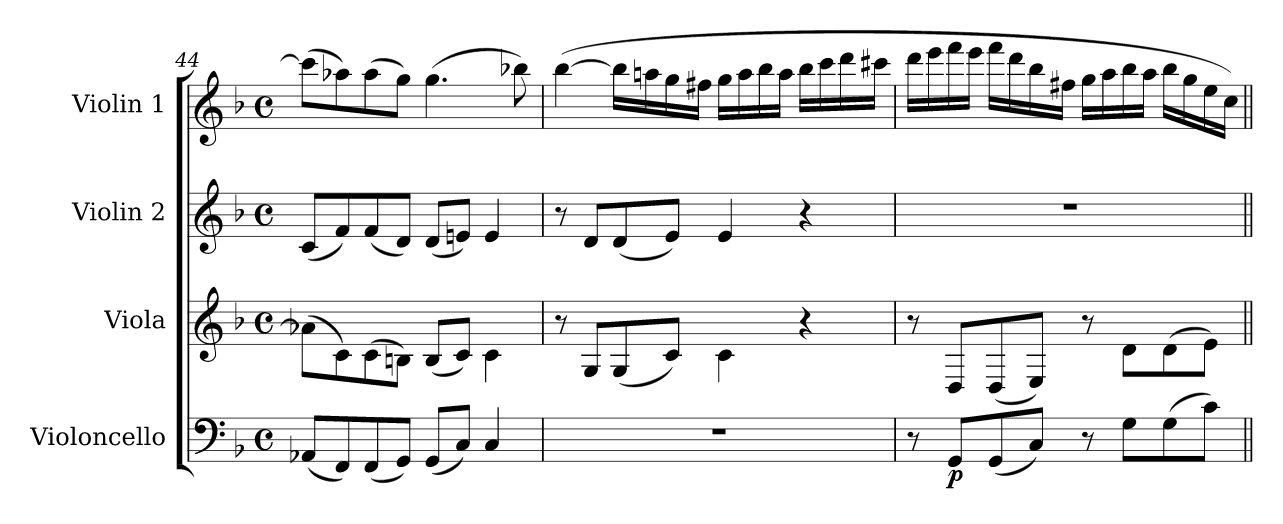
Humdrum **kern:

**kern	**dynam	**kern	**dynam	**kern	**dynam	**kern	**dynam
*part4	*part4	*part3	*part3	*part2	*part2	*part1	*part1
*staff4	*staff4	*staff3	*staff3	*staff2	*staff2	*staff1	*staff1
*I"Violoncello	*	*I"Viola	*	*I"Violin 2	*	*I"Violin 1	*
*I'Vc	*	*I'Vla	*	*I'Vln	*	*I'Vln	*
!!LO:LB:g=z
*clefF4	*	*clefG2	*	*clefG2	*	*clefG2	*
*k[b-]	*	*k[b-]	*	*k[b-]	*	*k[b-]	*
*M4/4	*	*M4/4	*	*M4/4	*	*M4/4	*
*met(c)	*	*met(c)	*	*met(c)	*	*met(c)	*
=44	=44	=44	=44	=44	=44	=44	=44
(8AA-X/L	.	(8a-X\L]	.	(8c/L	.	(8ccc\L]	.
8FF/)	.	8c\)	.	8f/)	.	8aa-X\)	.
(8FF/	.	(8c\	.	(8f/	.	(8aa-\	.
8GG/J)	.	8Bn\J)	.	8d/J)	.	8gg\J)	.
(8GG/L	.	(8B/L	.	(8d/L	.	(4.gg\	.
8C/J)	.	8c/J)	.	8en/J)	.	.	.
4C/	.	4c\	.	4e/	.	.	.
.	.	.	.	.	.	8bb-X\)	.
=45	=45	=45	=45	=45	=45	=45	=45
!	!	!	!	!	!	!	!LO:DY:b
!	!	!	!	!	!	!	!LO:DY:n=1:b
1r	.	8r	.	8r	.	([4bb-\	p other-dynamics
!	!	!	!LO:DY:b	!	!	!	!
!	!	!	!LO:DY:n=1:b	!	!LO:DY:b	!	!
!	!	!	!	!	!LO:DY:n=1:b	!	!
.	.	8G/L	p other-dynamics	8d/L	p other-dynamics	.	.
.	.	(8G/	.	(8d/	.	16bb-\LL]	.
.	.	.	.	.	.	16aan\	.
.	.	8c/J)	.	8e/J)	.	16gg\	.
.	.	.	.	.	.	16ff#X\JJ	.
.	.	4c\	.	4e/	.	16gg\LL	.
.	.	.	.	.	.	16aa\	.
.	.	.	.	.	.	16bb-\	.
.	.	.	.	.	.	16aa\JJ	.
.	.	4r	.	4r	.	16bb-\LL	.
.	.	.	.	.	.	16ccc\	.
.	.	.	.	.	.	16ddd\	.
.	.	.	.	.	.	16ccc#X\JJ	.
=46	=46	=46	=46	=46	=46	=46	=46
8r	.	8r	.	1r	.	16ddd\LL	.
.	.	.	.	.	.	16eee\	.
!	!LO:DY:b	!	!	!	!	!	!
8GG/L	p	8D/L	.	.	.	16fff\	.
.	.	.	.	.	.	16eee\JJ	.
(8GG/	.	(8D/	.	.	.	16fff\LL	.
.	.	.	.	.	.	16ddd\	.
8C/J)	.	8E/J)	.	.	.	16bb-\	.
.	.	.	.	.	.	16ff#X\JJ	.
8r	.	8r	.	.	.	16gg\LL	.
.	.	.	.	.	.	16aa\	.
8G\L	.	8d\L	.	.	.	16bb-\	.
.	.	.	.	.	.	16aa\JJ	.
(8G\	.	(8d\	.	.	.	16bb-\LL	.
.	.	.	.	.	.	16gg\	.
8c\J)	.	8e\J)	.	.	.	16ee\	.
.	.	.	.	.	.	16cc\JJ)	.
=||	=||	=||	=||	=||	=||	=||	=||
*-	*-	*-	*-	*-	*-	*-	*-
